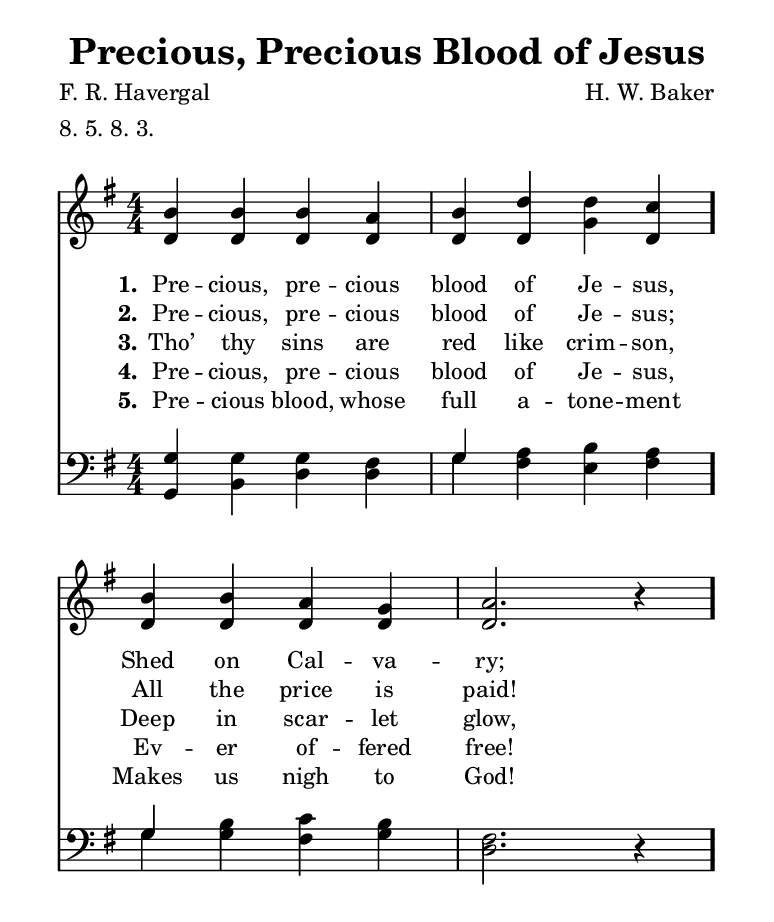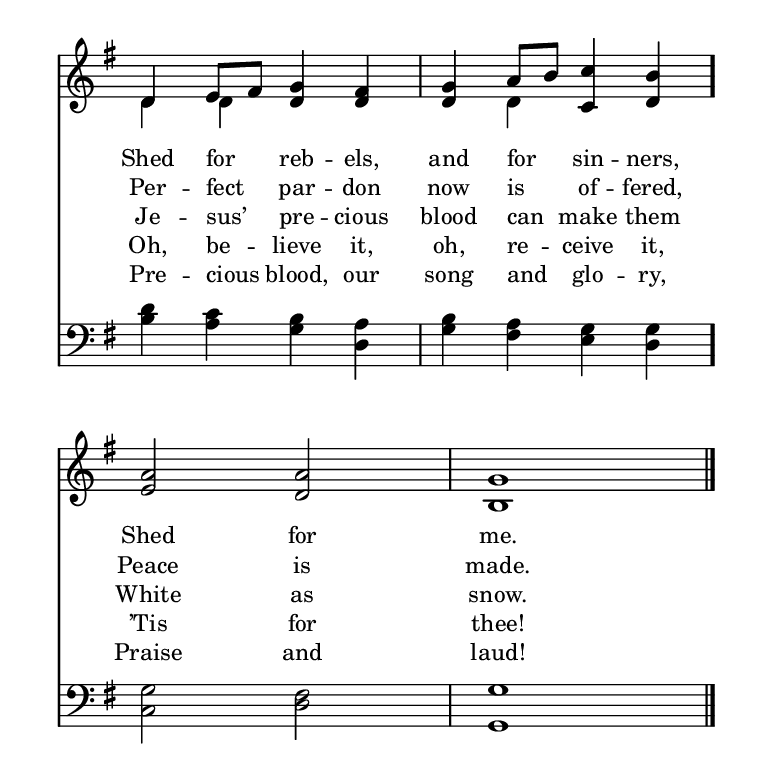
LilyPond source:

\include "common/global.ily"
\paper {
  \include "common/paper.ily"
  ragged-bottom = ##t
  ragged-last-bottom = ##t
  systems-per-page = #(cond (is-eogsized 2) (#t #f))
}

\header{
  %gospel
  hymnnumber = "31"
  title = "Precious, Precious Blood of Jesus"
  tunename = "Stephanos"
  meter = "8. 5. 8. 3."
  poet = "F. R. Havergal"
  composer = "H. W. Baker"
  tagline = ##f
}

% for fermata in MIDI
ta = { \tempo 4=90 }
tb = { \tempo 4=45 }

patternAA = { c4 }
patternAB = { c4 c8[ c8] c4 c4 }

patternBA = { c4 c4 c4 c4 | c2. c4 }

patternCA = { c2 c2 | c1 }

global = {
  \include "common/overrides.ily"
  \override Staff.TimeSignature.style = #'numbered
  \time 4/4
  \override Score.MetronomeMark.transparent = ##t % hide all fermata changes too
  \ta
  \key g \major
  \autoBeamOff
}

notesSoprano = {
\global
\relative c'' {

  \changePitch \patternAA { b b b a        | b d d c   }
  \changePitch \patternBA { b b a g        | a r       }
  \changePitch \patternAB { d, e fis g fis | g a b c b }
  \changePitch \patternCA { a a            | g         }

  \bar "|."

}
}

notesAlto = {
\global
\relative e' {

  \changePitch \patternAA { d d d d | d d g d }
  \changePitch \patternBA { d d d d | d r     }
  \changePitch \patternAA { d d d d | d d c d }
  \changePitch \patternCA { e d     | b       }

}
}

notesTenor = {
\global
\relative a {

  \changePitch \patternAA { g g g fis | g a b a }
  \changePitch \patternBA { g b c b   | fis r   }
  \changePitch \patternAA { d' c b a  | b a g g }
  \changePitch \patternCA { g fis     | g       }

}
}

notesBass = {
\global
\relative f, {

  \changePitch \patternAA { g b d d   | g fis e fis }
  \changePitch \patternBA { g g fis g | d r         }
  \changePitch \patternAA { b' a g d  | g fis e d   }
  \changePitch \patternCA { c d       | g,          }

}
}

wordsA = \lyricmode {
\set stanza = "1."

Pre -- cious, pre -- cious blood of Je -- sus, \bar "."
Shed on Cal -- va -- ry; \bar "." \break
Shed for reb -- els, and for sin -- ners, \bar "."
Shed for me. \bar "." \break

}

wordsB = \lyricmode {
\set stanza = "2."

Pre -- cious, pre -- cious blood of Je -- sus;
All the price is paid!
Per -- fect par -- don now is of -- fered,
Peace is made.

}

wordsC = \lyricmode {
\set stanza = "3."

Tho’ thy sins are red like crim -- son,
Deep in scar -- let glow,
Je -- sus’ pre -- cious blood can make them
White as snow.

}

wordsD = \lyricmode {
\set stanza = "4."

Pre -- cious, pre -- cious blood of Je -- sus,
Ev -- er of -- fered free!
Oh, be -- lieve it, oh, re -- ceive it,
’Tis for thee!

}

wordsE = \lyricmode {
\set stanza = "5."

Pre -- cious blood, whose full a -- tone -- ment
Makes us nigh to God!
Pre -- cious blood, our song and glo -- ry,
Praise and laud!

}

\score {
  \context ChoirStaff <<
    \context Staff = upper <<
      \set Staff.autoBeaming = ##f
      \set ChoirStaff.systemStartDelimiter = #'SystemStartBar
      \set ChoirStaff.printPartCombineTexts = ##f
      \partcombine #'(2 . 9) \notesSoprano \notesAlto
      \context NullVoice = sopranos { \voiceOne << \notesSoprano >> }
      \context NullVoice = altos { \voiceTwo << \notesAlto >> }
      \context Lyrics = one   \lyricsto sopranos \wordsA
      \context Lyrics = two   \lyricsto sopranos \wordsB
      \context Lyrics = three \lyricsto sopranos \wordsC
      \context Lyrics = four  \lyricsto sopranos \wordsD
      \context Lyrics = five  \lyricsto sopranos \wordsE
    >>
    \context Staff = men <<
      \set Staff.autoBeaming = ##f
      \clef bass
      \set ChoirStaff.printPartCombineTexts = ##f
      \partcombine #'(2 . 9) \notesTenor \notesBass
      \context NullVoice = tenors { \voiceOne << \notesTenor >> }
      \context NullVoice = basses { \voiceTwo << \notesBass >> }
    >>
  >>
  \layout {
    \include "common/layout.ily"
  }
  \midi{
    \include "common/midi.ily"
  }
}

\version "2.19.49"  % necessary for upgrading to future LilyPond versions.

% vi:set et ts=2 sw=2 ai nocindent syntax=lilypond:
